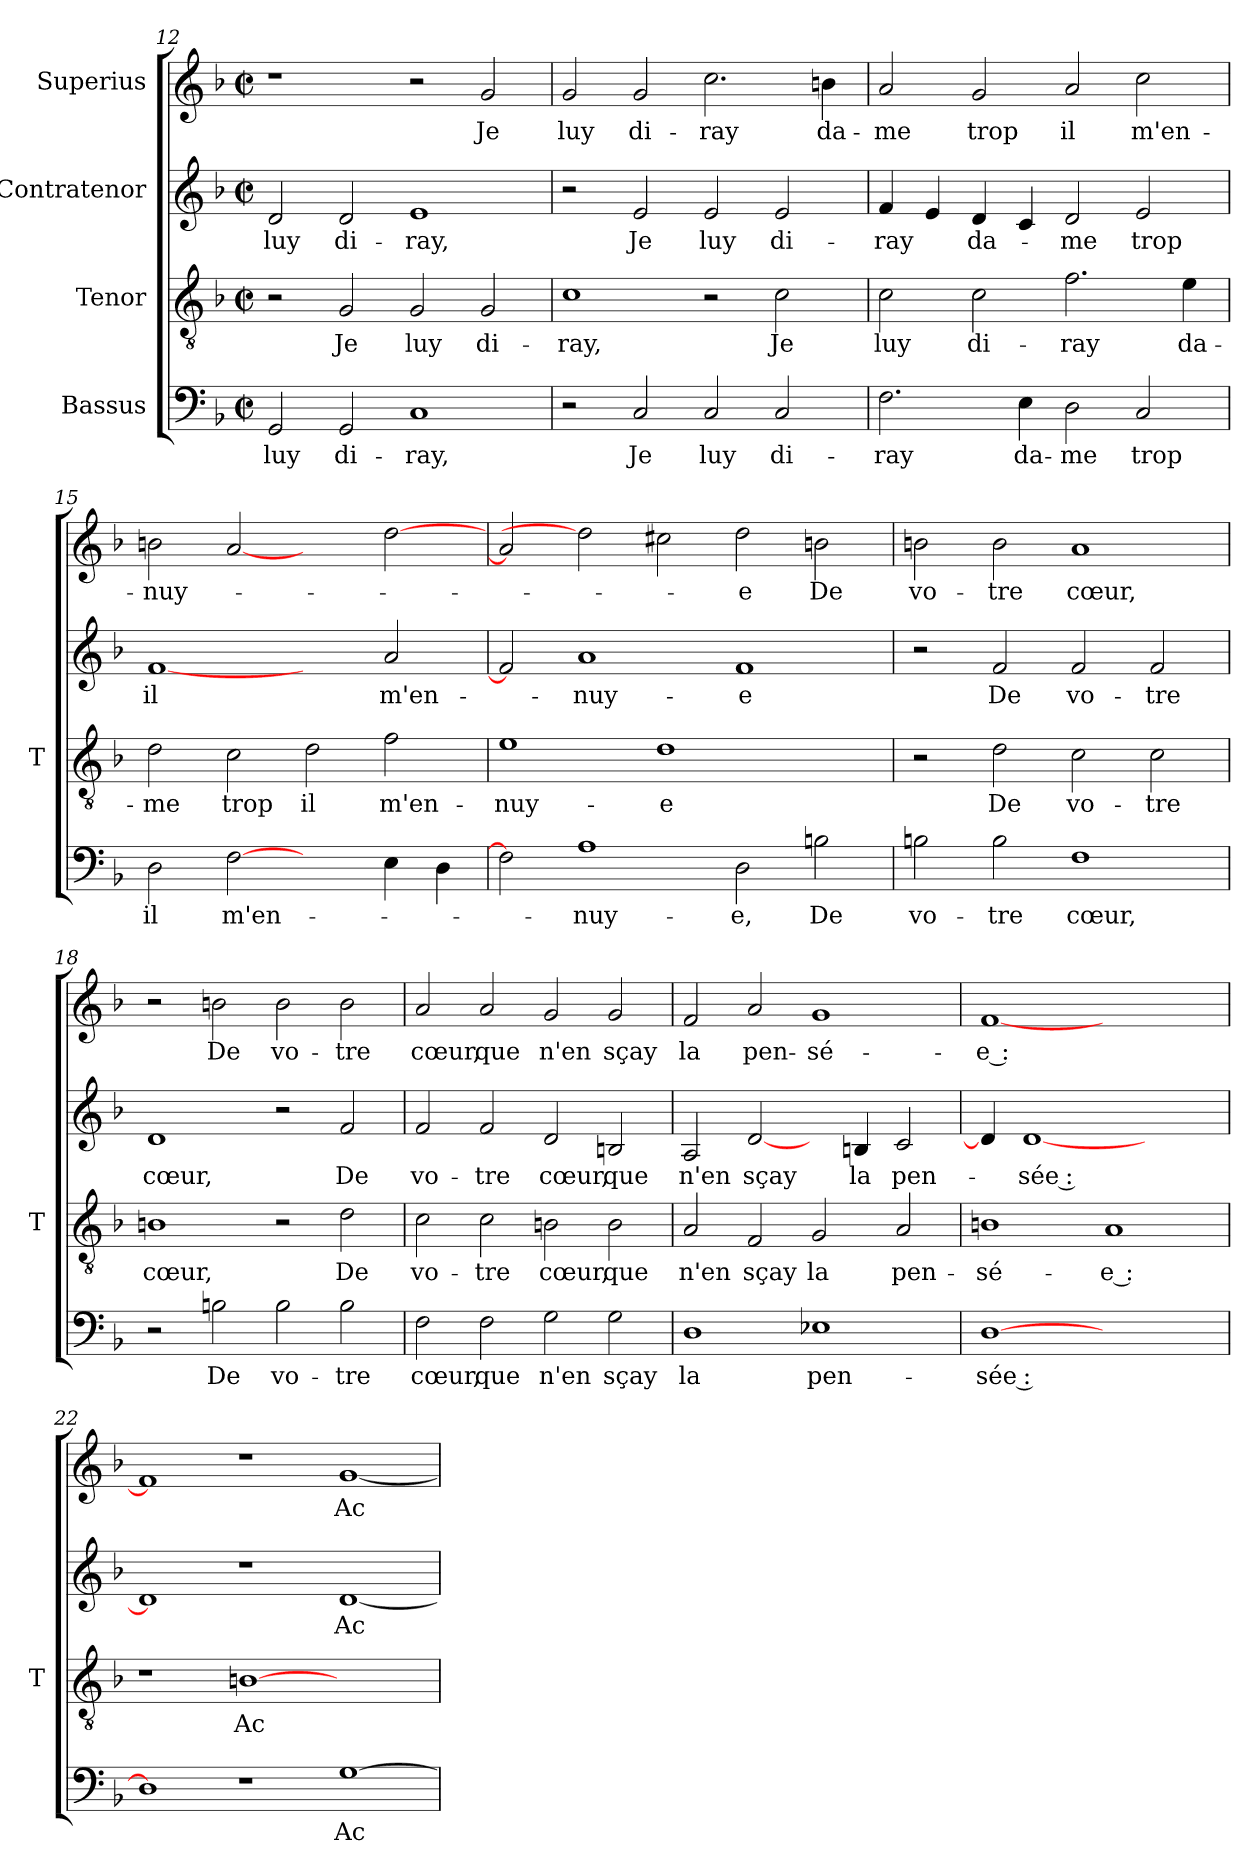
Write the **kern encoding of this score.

**kern	**text	**kern	**text	**kern	**text	**kern	**text
*part4	*part4	*part3	*part3	*part2	*part2	*part1	*part1
*staff4	*staff4	*staff3	*staff3	*staff2	*staff2	*staff1	*staff1
*I"Bassus	*	*I"Tenor	*	*I"Contratenor	*	*I"Superius	*
*	*	*I'T	*	*	*	*	*
*clefF4	*	*clefGv2	*	*clefG2	*	*clefG2	*
*k[b-]	*	*k[b-]	*	*k[b-]	*	*k[b-]	*
*F:	*	*F:	*	*F:	*	*F:	*
*M2/2	*	*M2/2	*	*M2/2	*	*M2/2	*
*met(c|)	*	*met(c|)	*	*met(c|)	*	*met(c|)	*
=12	=12	=12	=12	=12	=12	=12	=12
2GG	-luy	2r	.	2d	-luy	1r	.
2GG	di-	2G	-Je	2d	di-	.	.
1C	-ray,	2G	-luy	1e	-ray,	2r	.
.	.	2G	di-	.	.	2g	-Je
!!LO:PB:g=z
=13	=13	=13	=13	=13	=13	=13	=13
2r	.	1c	-ray,	2r	.	2g	-luy
2C	-Je	.	.	2e	-Je	2g	di-
2C	-luy	2r	.	2e	-luy	2.cc	-ray
2C	di-	2c	-Je	2e	di-	.	.
.	.	.	.	.	.	4b	da-
=14	=14	=14	=14	=14	=14	=14	=14
2.F	-ray	2c	-luy	4f	-ray	2a	-me
.	.	.	.	4e	.	.	.
.	.	2c	di-	4d	da-	2g	-trop
4E	da-	.	.	4c	.	.	.
2D	-me	2.f	-ray	2d	-me	2a	-il
2C	-trop	.	.	2e	-trop	2cc	m'en-
.	.	4e	da-	.	.	.	.
=15	=15	=15	=15	=15	=15	=15	=15
2D	-il	2d	-me	[1f	-il	2b	nuy-
[2F	m'en-	2c	-trop	.	.	[2a	.
2ryy	.	2d	-il	2ryy	.	2ryy	.
4E	.	2f	m'en-	2a	m'en-	[2dd	.
4D	.	.	.	.	.	.	.
=16	=16	=16	=16	=16	=16	=16	=16
2F]	.	1e	nuy-	2f]	.	2a]	.
1A	nuy-	.	.	1a	nuy-	2dd]	.
.	.	1d	-e	.	.	2cc#X	.
2D	-e,	.	.	1f	-e	2dd	-e
2B	-De	2ryy	.	.	.	2b	-De
!!LO:LB:g=z
=17	=17	=17	=17	=17	=17	=17	=17
2B	vo-	2r	.	2r	.	2b	vo-
2B	-tre	2d	-De	2f	-De	2b	-tre
1F	-cœur,	2c	vo-	2f	vo-	1a	-cœur,
.	.	2c	-tre	2f	-tre	.	.
=18	=18	=18	=18	=18	=18	=18	=18
2r	.	1Bn	-cœur,	1d	-cœur,	2r	.
2B	-De	.	.	.	.	2b	-De
2B	vo-	2r	.	2r	.	2b	vo-
2B	-tre	2d	-De	2f	-De	2b	-tre
=19	=19	=19	=19	=19	=19	=19	=19
2F	-cœur,	2c	vo-	2f	vo-	2a	-cœur,
2F	-que	2c	-tre	2f	-tre	2a	-que
2G	-n'en	2Bn	-cœur,	2d	-cœur,	2g	-n'en
2G	-sçay	2B	-que	2Bn	-que	2g	-sçay
=20	=20	=20	=20	=20	=20	=20	=20
1D	-la	2A	-n'en	2A	-n'en	2f	-la
.	.	2F	-sçay	[2d	-sçay	2a	pen-
1E-X	pen-	2G	-la	4ryy	.	1g	sé-
.	.	.	.	4Bn	-la	.	.
.	.	2A	pen-	2c	pen-	.	.
=21	=21	=21	=21	=21	=21	=21	=21
[1D	-sée :	1Bn	sé-	4d]	.	[1f	-e :
.	.	.	.	[1d	-sée :	.	.
1ryy	.	1A	-e :	.	.	1ryy	.
.	.	.	.	2.ryy	.	.	.
!!LO:LB:g=z
=22	=22	=22	=22	=22	=22	=22	=22
1D]	.	1r	.	1d]	.	1f]	.
1r	.	[1Bn	Ac-	1r	.	1r	.
[1G	Ac-	1ryy	.	[1d	Ac-	[1g	Ac-
=	=	=	=	=	=	=	=
*-	*-	*-	*-	*-	*-	*-	*-
